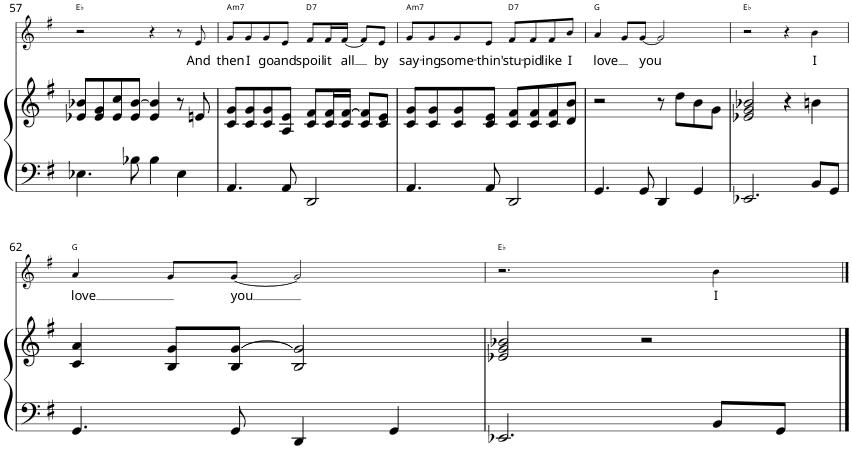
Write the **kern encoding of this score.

**kern	**kern	**kern	**text	**harte
*part2	*part2	*part1	*part1	*part1
*staff3	*staff2	*staff1	*staff1	*
*I"Piano	*	*I"Voice	*	*
*I'Pno	*	*	*	*
!!LO:PB:g=z
*clefF4	*clefG2	*clefG2	*	*
*k[f#]	*k[f#]	*k[f#]	*	*
*M4/4	*M4/4	*M4/4	*	*
=57	=57	=57	=57	=57
!	!	!	!	!LO:H:kt=N.C.
4.E-X\	8e-X/ 8b-X/L	2r	.	N
.	8e-/ 8g/	.	.	.
.	8e-/ 8cc/	.	.	.
8B-X\	8e-/ [8b-/J	.	.	.
4B-\	4e-/ 4b-/]	4r	.	.
4E-\	8r	8r	.	.
!	!	!	!LO:LY:b	!
.	8en/	8e/	And	.
=58	=58	=58	=58	=58
!	!	!	!LO:LY:b	!LO:H:kt=m7
4.AA/	8c/ 8g/L	8g/L	then	A:min7
!	!	!	!LO:LY:b	!
.	8c/ 8g/	8g/	I	.
!	!	!	!LO:LY:b	!
.	8c/ 8g/	8g/	go	.
!	!	!	!LO:LY:b	!
8AA/	8A/ 8e/J	8e/J	and	.
!	!	!	!LO:LY:b	!LO:H:kt=7
2DD/	8c/ 8f#/L	8f#/L	spoil	D:7
!	!	!	!LO:LY:b	!
.	16c/ 16f#/L	16f#/L	it	.
!	!	!	!LO:LY:b	!
.	16c/ [16f#/JJ	[16f#/JJ	all	.
.	8c/ 8f#/]L	8f#/L]	.	.
!	!	!	!LO:LY:b	!
.	8c/ 8e/J	8e/J	by	.
=59	=59	=59	=59	=59
!	!	!	!LO:LY:b	!LO:H:kt=m7
4.AA/	8c/ 8g/L	8g/L	say-	A:min7
!	!	!	!LO:LY:b	!
.	8c/ 8g/	8g/	-ing	.
!	!	!	!LO:LY:b	!
.	8c/ 8g/	8g/	some-	.
!	!	!	!LO:LY:b	!
8AA/	8c/ 8e/J	8e/J	-thin'	.
!	!	!	!LO:LY:b	!LO:H:kt=7
2DD/	8c/ 8f#/L	8f#/L	stu-	D:7
!	!	!	!LO:LY:b	!
.	8c/ 8f#/	8f#/	-pid	.
!	!	!	!LO:LY:b	!
.	8c/ 8f#/	8f#/	like	.
!	!	!	!LO:LY:b	!
.	8d/ 8b/J	8b/J	I	.
=60	=60	=60	=60	=60
!	!	!	!LO:LY:b	!LO:H:kt=N.C.
4.GG/	2r	4a/	love	N
.	.	8g/L	.	.
!	!	!	!LO:LY:b	!
8GG/	.	[8g/J	you	.
4DD/	8r	2g/]	.	.
.	8dd\L	.	.	.
4GG/	8b\	.	.	.
.	8g\J	.	.	.
=61	=61	=61	=61	=61
!	!	!	!	!LO:H:kt=N.C.
2.EE-X/	2e-X/ 2g/ 2b-X/	2r	.	N
.	4r	4r	.	.
!	!	!	!LO:LY:b	!
8BB/L	4bn\	4b\	I	.
8GG/J	.	.	.	.
!!LO:LB:g=z
=62	=62	=62	=62	=62
!	!	!	!LO:LY:b	!LO:H:kt=N.C.
4.GG/	4c/ 4a/	4a/	love	N
.	8B/ 8g/L	8g/L	.	.
!	!	!	!LO:LY:b	!
8GG/	8B/ [8g/J	[8g/J	you	.
4DD/	2B/ 2g/]	2g/]	.	.
4GG/	.	.	.	.
=63	=63	=63	=63	=63
!	!	!	!	!LO:H:kt=N.C.
2.EE-X/	2e-X/ 2g/ 2b-X/	2.r	.	N
.	2r	.	.	.
!	!	!	!LO:LY:b	!
8BB/L	.	4b\	I	.
8GG/J	.	.	.	.
==	==	==	==	==
*-	*-	*-	*-	*-
